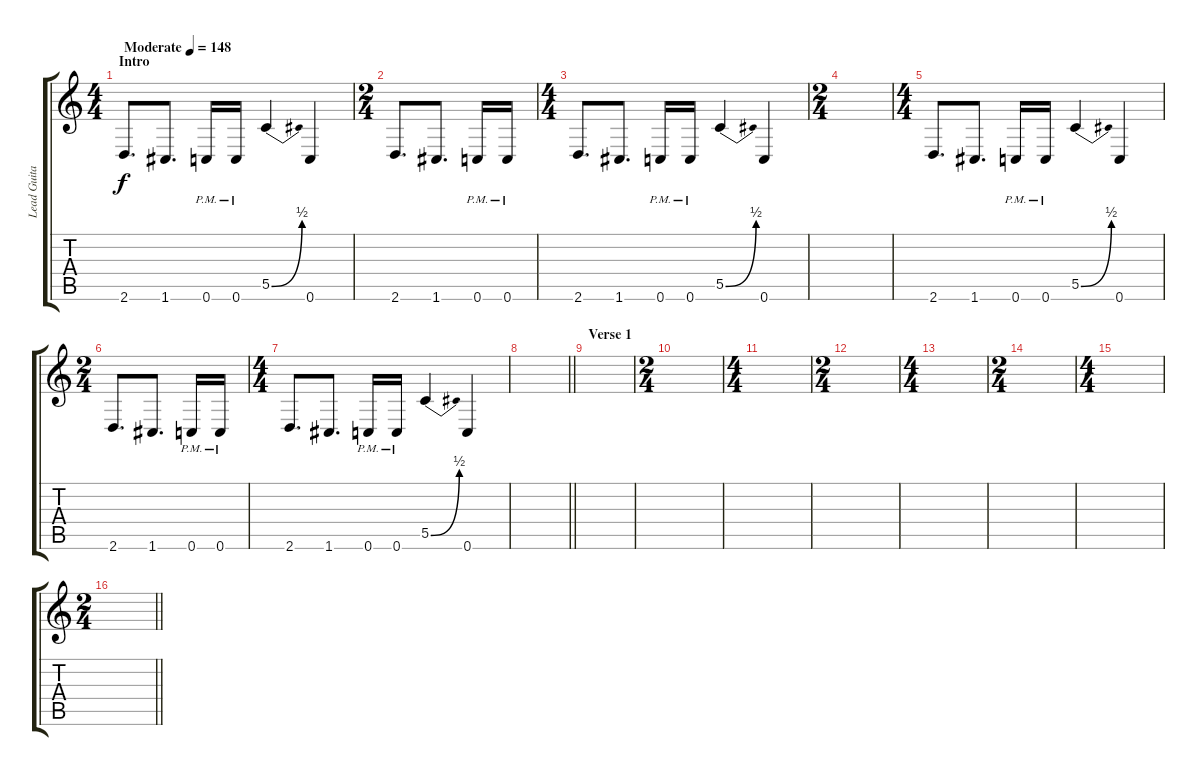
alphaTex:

\track ("Lead Guitar 1" "Lead Guita") {instrument distortionguitar}
\staff {score tabs}
\tuning (D4 A3 F3 C3 G2 C2) {hide}
\ts (4 4)
\section ("" "Intro")
\tempo (148 "Moderate")
\clef g2
\ks c
2.6.8{d dy f instrument distortionguitar} 1.6.8{d} 0.6{pm}.16 0.6{pm}.16 5.5{be (bend 0 0 60 2)}.4 0.6.4 |
\ts (2 4)
2.6.8{d} 1.6.8{d} 0.6{pm}.16 0.6{pm}.16 |
\ts (4 4)
2.6.8{d} 1.6.8{d} 0.6{pm}.16 0.6{pm}.16 5.5{be (bend 0 0 60 2)}.4 0.6.4 |
\ts (2 4)
|
\ts (4 4)
2.6.8{d} 1.6.8{d} 0.6{pm}.16 0.6{pm}.16 5.5{be (bend 0 0 60 2)}.4 0.6.4 |
\ts (2 4)
2.6.8{d} 1.6.8{d} 0.6{pm}.16 0.6{pm}.16 |
\ts (4 4)
2.6.8{d} 1.6.8{d} 0.6{pm}.16 0.6{pm}.16 5.5{be (bend 0 0 60 2)}.4 0.6.4 |
\barLineRight lightlight
|
\section ("" "Verse 1")
|
\ts (2 4)
|
\ts (4 4)
|
\ts (2 4)
|
\ts (4 4)
|
\ts (2 4)
|
\ts (4 4)
|
\ts (2 4)
\barLineRight lightlight
